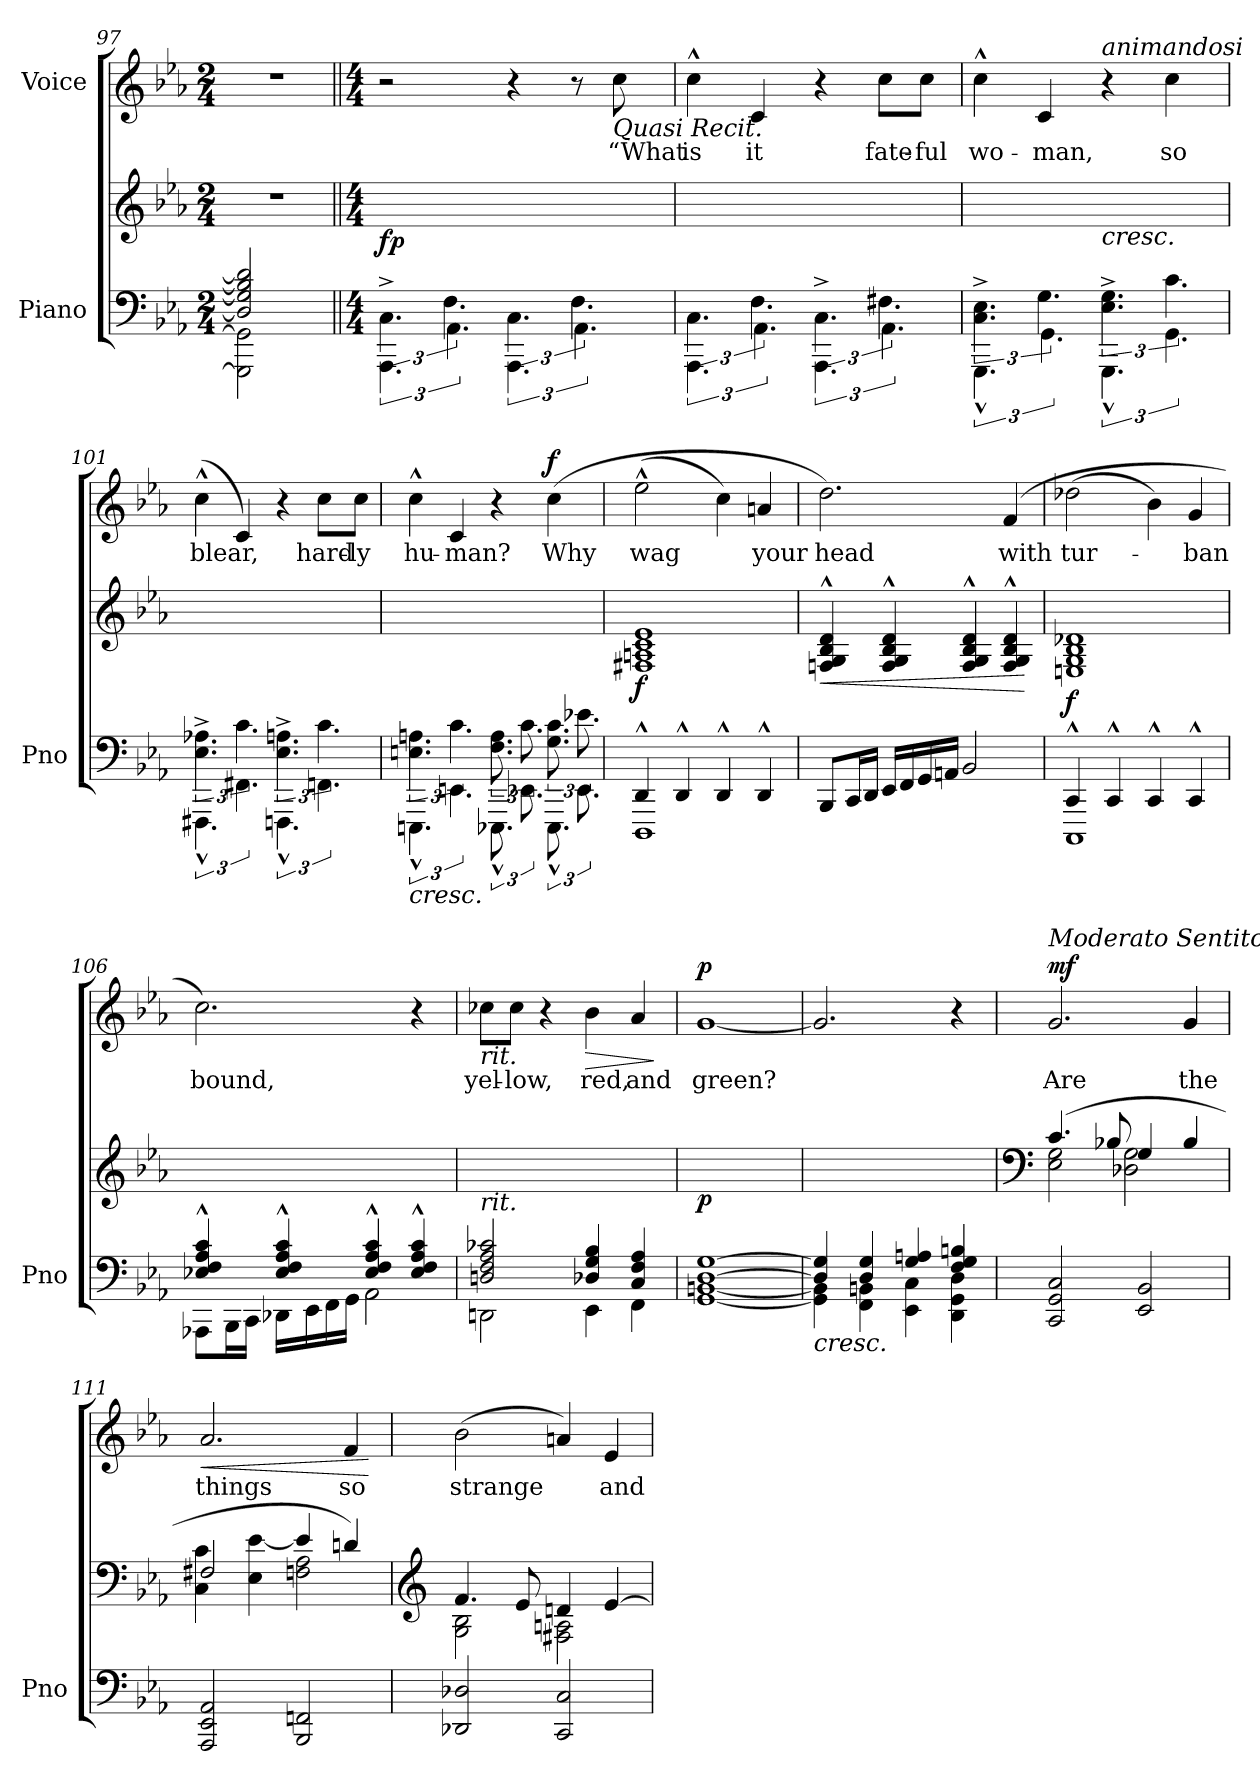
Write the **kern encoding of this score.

**kern	**kern	**dynam	**kern	**text	**dynam
*part2	*part2	*part2	*part1	*part1	*part1
*staff3	*staff2	*staff2/3	*staff1	*staff1	*staff1
*I"Piano	*	*	*I"Voice	*	*
*I'Pno	*	*	*	*	*
*clefF4	*clefG2	*	*clefG2	*	*
*k[b-e-a-]	*k[b-e-a-]	*	*k[b-e-a-]	*	*
*M2/4	*M2/4	*	*M2/4	*	*
=97	=97	=97	=97	=97	=97
*^	*	*	*	*	*
2D/] 2G/] 2B/] 2d/]	2GGG\] 2GG\]	2r	.	2r	.	.
=98||	=98||	=98||	=98||	=98||	=98||	=98||
*M4/4	*	*M4/4	*	*M4/4	*	*
!	!	!	!LO:DY:b	!	!	!
6.C^>\	6.AAA-\	1ryy	fp	2r	.	.
6.F\	6.AA-\	.	.	.	.	.
6.C\	6.AAA-\	.	.	4r	.	.
6.F\	6.AA-\	.	.	8r	.	.
!	!	!	!	!LO:TX:b:i:t=Quasi Recit.	!	!
!	!	!	!	!	!LO:LY:b	!
.	.	.	.	8cc\	“What	.
=99	=99	=99	=99	=99	=99	=99
!	!	!	!	!	!LO:LY:b	!
6.C\	6.AAA-\	1ryy	.	4cc^^\	is	.
!	!	!	!	!	!LO:LY:b	!
6.F\	6.AA-\	.	.	4c/	it	.
6.C^>\	6.AAA-\	.	.	4r	.	.
!	!	!	!	!	!LO:LY:b	!
6.F#X\	6.AA-\	.	.	8cc\L	fate-	.
!	!	!	!	!	!LO:LY:b	!
.	.	.	.	8cc\J	-ful	.
!!LO:LB:g=z
=100	=100	=100	=100	=100	=100	=100
!	!	!	!	!	!LO:LY:b	!
6.C\^> 6.E-\^>	6.GGG^^\	2ryy	.	4cc^^\	wo-	.
!	!	!	!	!	!LO:LY:b	!
6.G\	6.GG\	.	.	4c/	-man,	.
!	!	!	!	!LO:TX:a:i:t=animandosi	!	!
!	!	!LO:TX:b:i:t=cresc.	!	!	!	!
6.E-\^> 6.G\^>	6.GGG^^\	2ryy	.	4r	.	.
!	!	!	!	!	!LO:LY:b	!
6.c\	6.GG\	.	.	4cc\	so	.
=101	=101	=101	=101	=101	=101	=101
!	!	!	!	!	!LO:LY:b	!
6.E-\^> 6.A-X\^>	6.FFF#X^^\	1ryy	.	(4cc^^\	blear,	.
6.c\	6.FF#X\	.	.	4c/)	.	.
6.E-\^> 6.An\^>	6.FFFn^^\	.	.	4r	.	.
!	!	!	!	!	!LO:LY:b	!
6.c\	6.FFn\	.	.	8cc\L	hard-	.
!	!	!	!	!	!LO:LY:b	!
.	.	.	.	8cc\J	-ly	.
=102	=102	=102	=102	=102	=102	=102
!	!	!	!LO:HP:b=2	!	!LO:LY:b	!
6.En\ 6.An\	6.EEEn^^\	1ryy	<	4cc^^\	hu-	.
!	!	!	!	!	!LO:LY:b	!
6.c\	6.EEn\	.	.	4c/	-man?	.
12.F\ 12.A\	12.EEE-X^^\	.	.	4r	.	.
12.c\	12.EE-X\	.	.	.	.	.
!	!	!	!	!	!LO:LY:b	!LO:DY:a
12.G\ 12.c\	12.EEE-^^\	.	.	(4cc\	Why	f
12.e-X\	12.EE-\	.	.	.	.	.
=103	=103	=103	=103	=103	=103	=103
!	!	!	!LO:DY:b	!	!LO:LY:b	!
4DD^^/	1DDD	1F#X 1An 1c 1e-	f	(2ee-^^\	wag	.
4DD^^/	.	.	.	.	.	.
4DD^^/	.	.	.	4cc\)	.	.
!	!	!	!	!	!LO:LY:b	!
4DD^^/	.	.	.	4an/	your	.
*v	*v	*	*	*	*	*
!!LO:LB:g=z
=104	=104	=104	=104	=104	=104
!	!	!LO:HP:b	!	!LO:LY:b	!
8BBB-/L	4Fn/^^ 4G/^^ 4B-/^^ 4d/^^	<	2.dd\)	head	.
16CC/L	.	.	.	.	.
16DD/JJ	.	.	.	.	.
16EE-/LL	4F/^^ 4G/^^ 4B-/^^ 4d/^^	.	.	.	.
16FF/	.	.	.	.	.
16GG/	.	.	.	.	.
16AAn/JJ	.	.	.	.	.
2BB-/	4F/^^ 4G/^^ 4B-/^^ 4d/^^	.	.	.	.
!	!	!	!	!LO:LY:b	!
.	4F/^^ 4G/^^ 4B-/^^ 4d/^^	.	(>4f/	with	.
.	.	[	.	.	.
=105	=105	=105	=105	=105	=105
*^	*	*	*	*	*
!	!	!	!LO:DY:b	!	!LO:LY:b	!
4CC^^/	1CCC	1En 1G 1B- 1d-X	f	(2dd-X\	tur-	.
4CC^^/	.	.	.	.	.	.
4CC^^/	.	.	.	4b-\)	.	.
!	!	!	!	!	!LO:LY:b	!
4CC^^/	.	.	.	4g/	-ban	.
=106	=106	=106	=106	=106	=106	=106
!	!	!	!	!	!LO:LY:b	!
4E-X/^^ 4F/^^ 4A-/^^ 4c/^^	8AAA-X\L	1ryy	.	2.cc\)	bound,	.
.	16BBB-\L	.	.	.	.	.
.	16CC\JJ	.	.	.	.	.
4E-/^^ 4F/^^ 4A-/^^ 4c/^^	16DD-X\LL	.	.	.	.	.
.	16EE-\	.	.	.	.	.
.	16FF\	.	.	.	.	.
.	16GG\JJ	.	.	.	.	.
4E-/^^ 4F/^^ 4A-/^^ 4c/^^	2AA-\	.	.	.	.	.
4E-/^^ 4F/^^ 4A-/^^ 4c/^^	.	.	.	4r	.	.
*v	*v	*	*	*	*	*
.	.	[	.	.	.
=107	=107	=107	=107	=107	=107
*^	*	*	*	*	*
!	!	!	!	!LO:TX:b:i:t=rit.	!	!
!	!	!LO:TX:b:i:t=rit.	!	!	!	!
!	!	!	!	!	!LO:LY:b	!
2Dn/ 2F/ 2A-/ 2c-X/	2DDn\	1ryy	.	8cc-X\L	yel-	.
!	!	!	!	!	!LO:LY:b	!
.	.	.	.	8cc-\J	-low,	.
.	.	.	.	4r	.	.
!	!	!	!	!	!LO:LY:b	!LO:HP:b
4D-X/ 4G/ 4B-/	4EE-\	.	.	4b-\	red,	>
!	!	!	!	!	!LO:LY:b	!
4C/ 4F/ 4A-/	4FF\	.	.	4a-/	and	.
*v	*v	*	*	*	*	*
.	.	.	.	.	]
!!LO:PB:g=z
=108	=108	=108	=108	=108	=108
*^	*	*	*	*	*
!	!	!	!LO:DY:b	!	!LO:LY:b	!LO:DY:a
[>1D [1G	[1GG [<1BBn	1ryy	p	[1g	green?	p
=109	=109	=109	=109	=109	=109	=109
!	!	!	!LO:HP:b=2	!	!	!
4D/] 4G/]	4GG\] 4BB\]	1ryy	<	2.g/]	.	.
4D/ 4G/	4FF\ 4BBn\	.	.	.	.	.
4G/ 4An/	4EE-\ 4C\	.	.	.	.	.
4F/ 4G/ 4Bn/	4DD\ 4GG\ 4D\	.	.	4r	.	.
*v	*v	*	*	*	*	*
=110	=110	=110	=110	=110	=110
*	*clefF4	*	*	*	*
*^	*^	*	*	*	*
!	!	!	!	!	!LO:TX:a:i:t=Moderato Sentito	!	!
!	!	!	!	!LO:DY:b	!	!LO:LY:b	!
!	!	!	!	!LO:DY:n=1:b	!	!	!LO:DY:a
*v	*v	*	*	*	*	*	*
2CC/ 2GG/ 2C/	(4.c/	2E-\ 2G\	mf other-dynamics	2.g/	Are	mf
.	8B-X/	.	.	.	.	.
2EE-/ 2BB-/	4G/	2D-X\ 2G\	.	.	.	.
!	!	!	!	!	!LO:LY:b	!
.	4B-/	.	.	4g/	the	.
=111	=111	=111	=111	=111	=111	=111
!	!	!	!	!	!LO:LY:b	!LO:HP:b
2AAA-/ 2EE-/ 2AA-/	2F#X/	4C\ 4c\	.	2.a-/	things	<
.	.	4E-\ [>4e-\	.	.	.	.
2BBB-/ 2FFn/	4e-/]	2Fn\ 2A-\	.	.	.	.
!	!	!	!	!	!LO:LY:b	!
.	4dn/)	.	.	4f/	so	.
*	*v	*v	*	*	*	*
.	.	[	.	.	[
=112	=112	=112	=112	=112	=112
*	*clefG2	*	*	*	*
*	*^	*	*	*	*
!	!	!	!	!	!LO:LY:b	!
2DD-X/ 2D-X/	4.f/	2G\ 2B-\	.	(2b-\	strange	.
.	8e-/	.	.	.	.	.
2CC/ 2C/	4dn/	2F#X\ 2An\	.	4an/)	.	.
!	!	!	!	!	!LO:LY:b	!
.	[4e-/	.	.	4e-/	and	.
*	*v	*v	*	*	*	*
=	=	=	=	=	=
*-	*-	*-	*-	*-	*-
